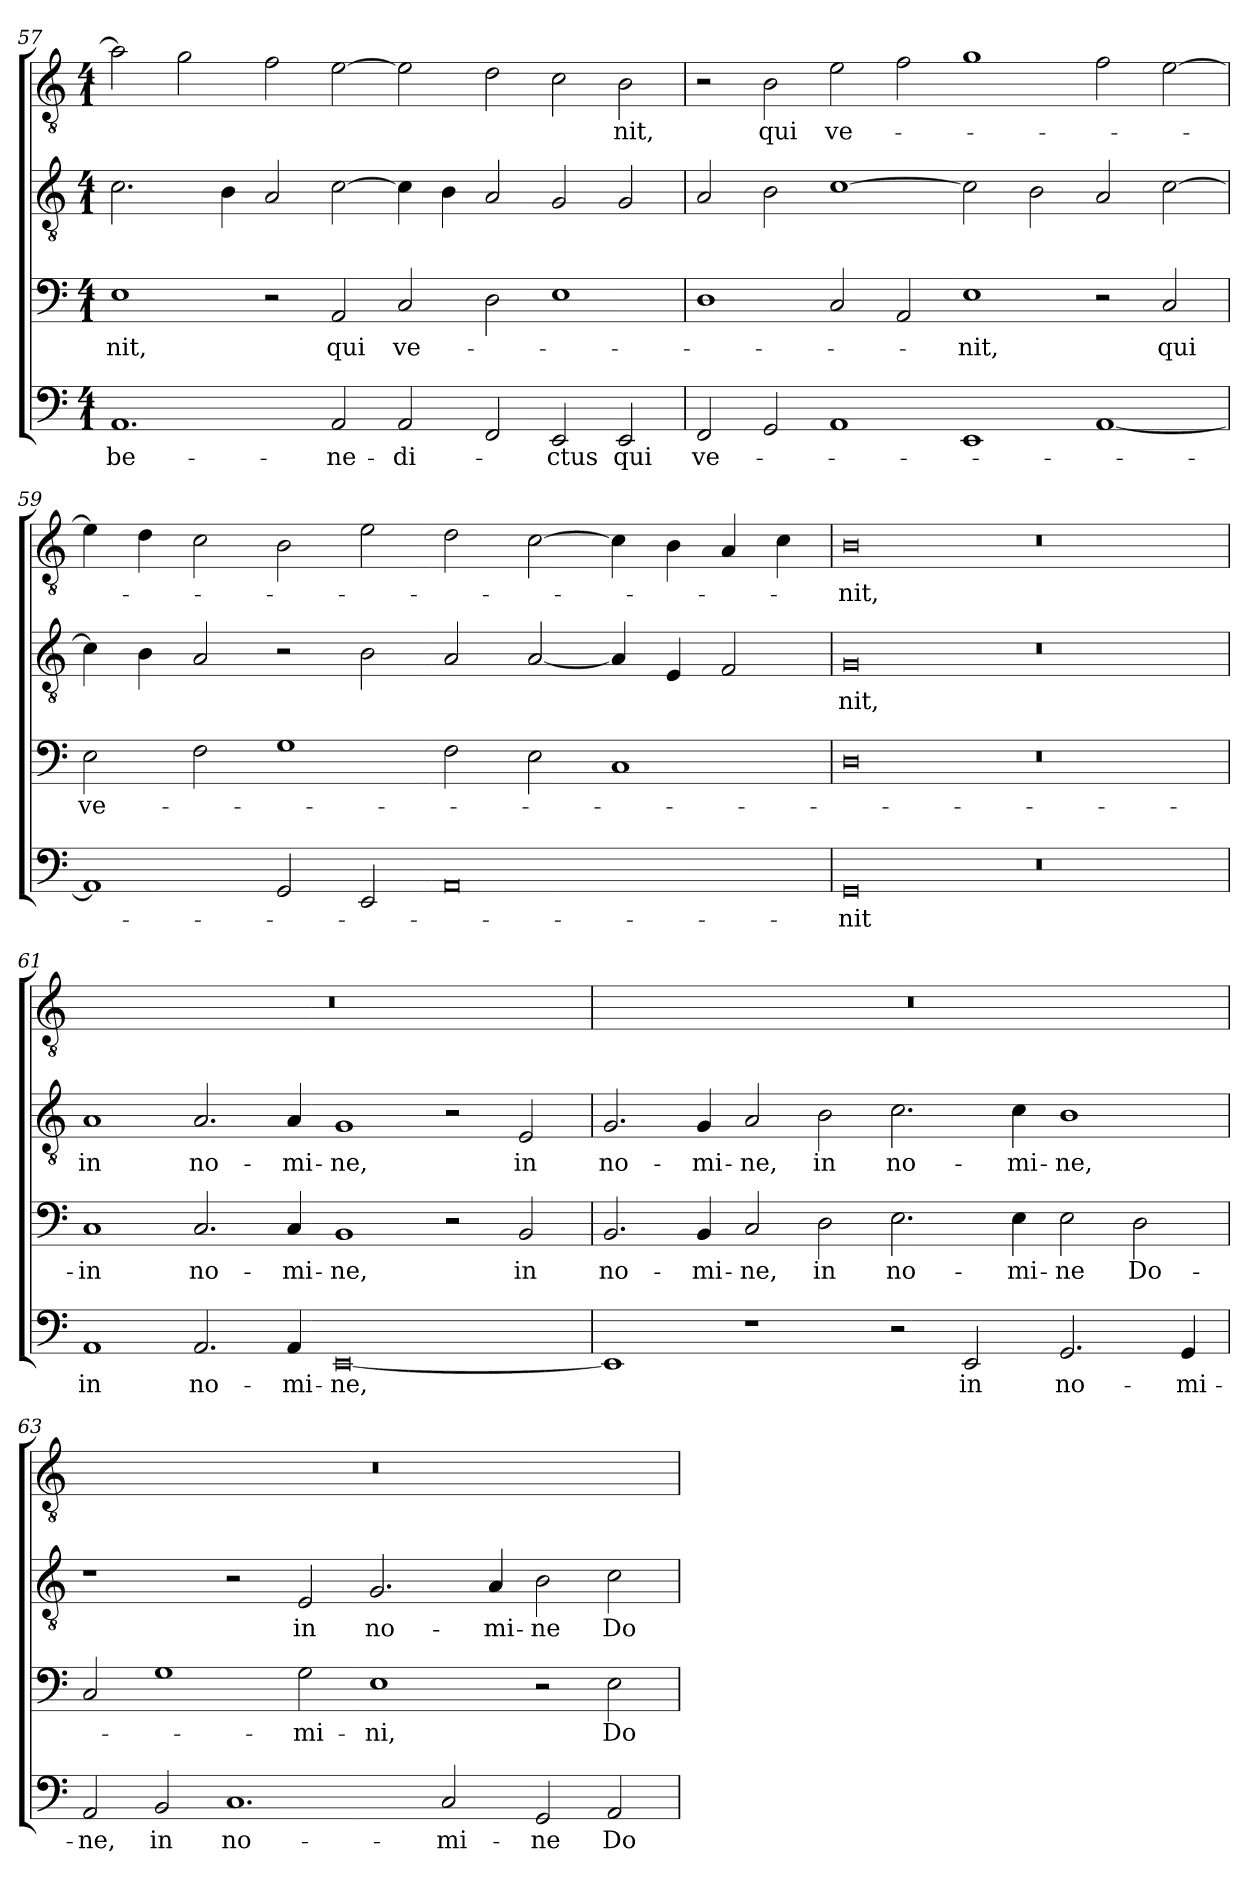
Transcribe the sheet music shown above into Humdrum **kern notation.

**kern	**text	**kern	**text	**kern	**text	**kern	**text
*part4	*part4	*part3	*part3	*part2	*part2	*part1	*part1
*staff4	*staff4	*staff3	*staff3	*staff2	*staff2	*staff1	*staff1
!!LO:LB:g=z
*clefF4	*	*clefF4	*	*clefGv2	*	*clefGv2	*
*k[]	*	*k[]	*	*k[]	*	*k[]	*
*C:	*	*C:	*	*C:	*	*C:	*
*M4/1	*	*M4/1	*	*M4/1	*	*M4/1	*
=57	=57	=57	=57	=57	=57	=57	=57
!	!LO:LY:b	!	!LO:LY:b	!	!	!	!
1.AA	be-	1E	-nit,	2.c\	.	2a\]	.
.	.	.	.	.	.	2g\	.
.	.	.	.	4B\	.	.	.
.	.	2r	.	2A/	.	2f\	.
!	!LO:LY:b	!	!LO:LY:b	!	!	!	!
2AA/	-ne-	2AA/	qui	[2c\	.	[2e\	.
!	!LO:LY:b	!	!LO:LY:b	!	!	!	!
2AA/	-di-	2C/	ve-	4c\]	.	2e\]	.
.	.	.	.	4B\	.	.	.
2FF/	.	2D\	.	2A/	.	2d\	.
!	!LO:LY:b	!	!	!	!	!	!
2EE/	-ctus	1E	.	2G/	.	2c\	.
!	!LO:LY:b	!	!	!	!	!	!LO:LY:b
2EE/	qui	.	.	2G/	.	2B\	-nit,
=58	=58	=58	=58	=58	=58	=58	=58
!	!LO:LY:b	!	!	!	!	!	!
2FF/	ve-	1D	.	2A/	.	2r	.
!	!	!	!	!	!	!	!LO:LY:b
2GG/	.	.	.	2B\	.	2B\	qui
!	!	!	!	!	!	!	!LO:LY:b
1AA	.	2C/	.	[1c	.	2e\	ve-
.	.	2AA/	.	.	.	2f\	.
!	!	!	!LO:LY:b	!	!	!	!
1EE	.	1E	-nit,	2c\]	.	1g	.
.	.	.	.	2B\	.	.	.
[1AA	.	2r	.	2A/	.	2f\	.
!	!	!	!LO:LY:b	!	!	!	!
.	.	2C/	qui	[2c\	.	[2e\	.
=59	=59	=59	=59	=59	=59	=59	=59
!	!	!	!LO:LY:b	!	!	!	!
1AA]	.	2E\	ve-	4c\]	.	4e\]	.
.	.	.	.	4B\	.	4d\	.
.	.	2F\	.	2A/	.	2c\	.
2GG/	.	1G	.	2r	.	2B\	.
2EE/	.	.	.	2B\	.	2e\	.
0AA	.	2F\	.	2A/	.	2d\	.
.	.	2E\	.	[2A/	.	[2c\	.
.	.	1C	.	4A/]	.	4c\]	.
.	.	.	.	4E/	.	4B\	.
.	.	.	.	2F/	.	4A/	.
.	.	.	.	.	.	4c\	.
=60	=60	=60	=60	=60	=60	=60	=60
!	!LO:LY:b	!	!	!	!LO:LY:b	!	!LO:LY:b
0GG	-nit	0D	.	0G	-nit,	0B	-nit,
0r	.	0r	.	0r	.	0r	.
!!LO:LB:g=z
=61	=61	=61	=61	=61	=61	=61	=61
!	!LO:LY:b	!	!LO:LY:b	!	!LO:LY:b	!	!
1AA	in	1C	-in	1A	in	00r	.
!	!LO:LY:b	!	!LO:LY:b	!	!LO:LY:b	!	!
2.AA/	no-	2.C/	no-	2.A/	no-	.	.
!	!LO:LY:b	!	!LO:LY:b	!	!LO:LY:b	!	!
4AA/	-mi-	4C/	-mi-	4A/	-mi-	.	.
!	!LO:LY:b	!	!LO:LY:b	!	!LO:LY:b	!	!
[0EE	-ne,	1BB	-ne,	1G	-ne,	.	.
.	.	2r	.	2r	.	.	.
!	!	!	!LO:LY:b	!	!LO:LY:b	!	!
.	.	2BB/	in	2E/	in	.	.
=62	=62	=62	=62	=62	=62	=62	=62
!	!	!	!LO:LY:b	!	!LO:LY:b	!	!
1EE]	.	2.BB/	no-	2.G/	no-	00r	.
!	!	!	!LO:LY:b	!	!LO:LY:b	!	!
.	.	4BB/	-mi-	4G/	-mi-	.	.
!	!	!	!LO:LY:b	!	!LO:LY:b	!	!
1r	.	2C/	-ne,	2A/	-ne,	.	.
!	!	!	!LO:LY:b	!	!LO:LY:b	!	!
.	.	2D\	in	2B\	in	.	.
!	!	!	!LO:LY:b	!	!LO:LY:b	!	!
2r	.	2.E\	no-	2.c\	no-	.	.
!	!LO:LY:b	!	!	!	!	!	!
2EE/	in	.	.	.	.	.	.
!	!	!	!LO:LY:b	!	!LO:LY:b	!	!
.	.	4E\	-mi-	4c\	-mi-	.	.
!	!LO:LY:b	!	!LO:LY:b	!	!LO:LY:b	!	!
2.GG/	no-	2E\	-ne	1B	-ne,	.	.
!	!	!	!LO:LY:b	!	!	!	!
.	.	2D\	Do-	.	.	.	.
!	!LO:LY:b	!	!	!	!	!	!
4GG/	-mi-	.	.	.	.	.	.
=63	=63	=63	=63	=63	=63	=63	=63
!	!LO:LY:b	!	!	!	!	!	!
2AA/	-ne,	2C/	.	1r	.	00r	.
!	!LO:LY:b	!	!	!	!	!	!
2BB/	in	1G	.	.	.	.	.
!	!LO:LY:b	!	!	!	!	!	!
1.C	no-	.	.	2r	.	.	.
!	!	!	!LO:LY:b	!	!LO:LY:b	!	!
.	.	2G\	-mi-	2E/	in	.	.
!	!	!	!LO:LY:b	!	!LO:LY:b	!	!
.	.	1E	-ni,	2.G/	no-	.	.
!	!LO:LY:b	!	!	!	!	!	!
2C/	-mi-	.	.	.	.	.	.
!	!	!	!	!	!LO:LY:b	!	!
.	.	.	.	4A/	-mi-	.	.
!	!LO:LY:b	!	!	!	!LO:LY:b	!	!
2GG/	-ne	2r	.	2B\	-ne	.	.
!	!LO:LY:b	!	!LO:LY:b	!	!LO:LY:b	!	!
2AA/	Do-	2E\	Do-	2c\	Do-	.	.
=	=	=	=	=	=	=	=
*-	*-	*-	*-	*-	*-	*-	*-
